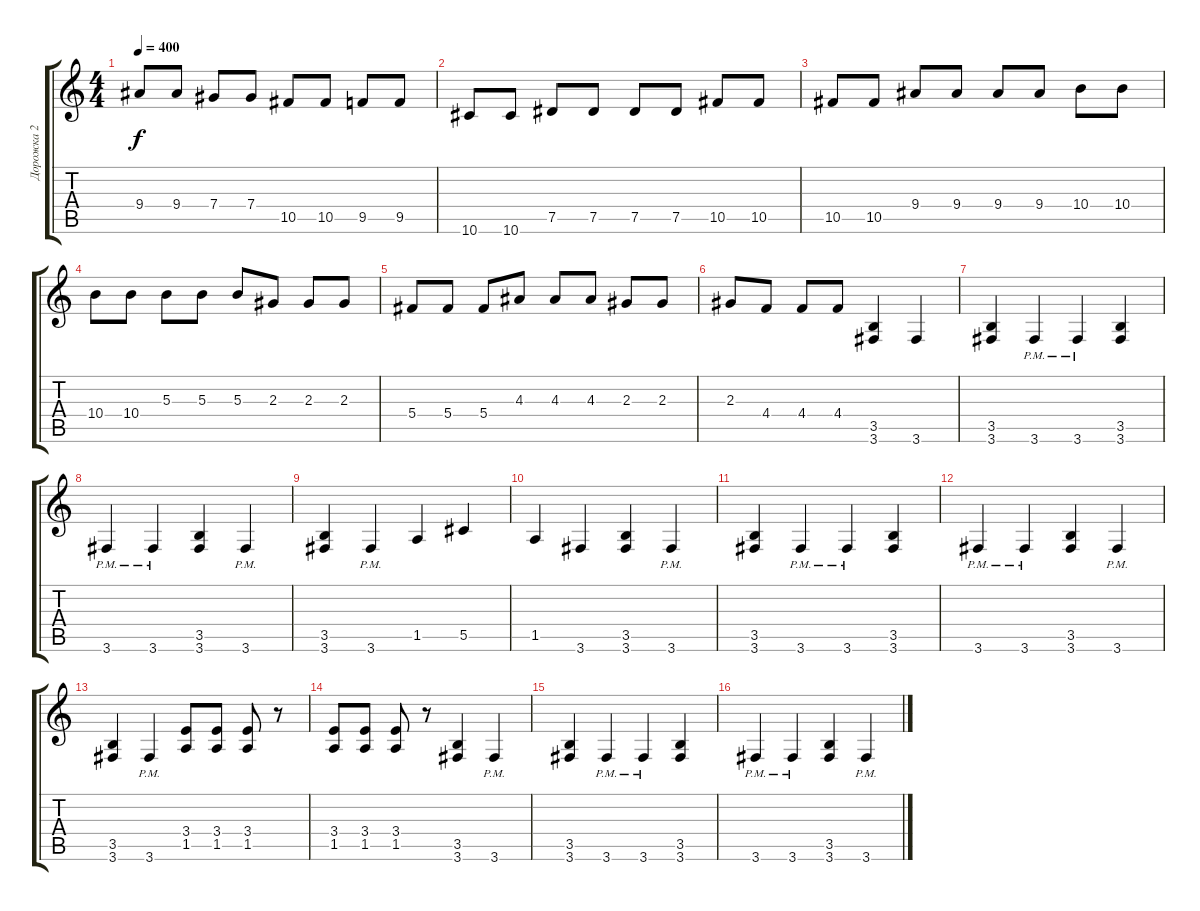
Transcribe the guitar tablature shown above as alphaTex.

\track ("Дорожка 2" "Дорожка 2") {instrument overdrivenguitar}
\staff {score tabs}
\tuning (Eb4 Bb3 Gb3 Db3 Ab2 Eb2) {hide}
\ts (4 4)
\tempo 400
\clef g2
\ks c
9.4.8{dy f} 9.4.8 7.4.8 7.4.8 10.5.8 10.5.8 9.5.8 9.5.8 |
10.6.8 10.6.8 7.5.8 7.5.8 7.5.8 7.5.8 10.5.8 10.5.8 |
10.5.8 10.5.8 9.4.8 9.4.8 9.4.8 9.4.8 10.4.8 10.4.8 |
10.4.8 10.4.8 5.3.8 5.3.8 5.3.8 2.3.8 2.3.8 2.3.8 |
5.4.8 5.4.8 5.4.8 4.3.8 4.3.8 4.3.8 2.3.8 2.3.8 |
2.3.8 4.4.8 4.4.8 4.4.8 (3.5 3.6).4 3.6.4 |
(3.5 3.6).4 3.6{pm}.4 3.6{pm}.4 (3.5 3.6).4 |
3.6{pm}.4 3.6{pm}.4 (3.5 3.6).4 3.6{pm}.4 |
(3.5 3.6).4 3.6{pm}.4 1.5.4 5.5.4 |
1.5.4 3.6.4 (3.5 3.6).4 3.6{pm}.4 |
(3.5 3.6).4 3.6{pm}.4 3.6{pm}.4 (3.5 3.6).4 |
3.6{pm}.4 3.6{pm}.4 (3.5 3.6).4 3.6{pm}.4 |
(3.5 3.6).4 3.6{pm}.4 (3.4 1.5).8 (3.4 1.5).8 (3.4 1.5).8 r.8 |
(3.4 1.5).8 (3.4 1.5).8 (3.4 1.5).8 r.8 (3.5 3.6).4 3.6{pm}.4 |
(3.5 3.6).4 3.6{pm}.4 3.6{pm}.4 (3.5 3.6).4 |
3.6{pm}.4 3.6{pm}.4 (3.5 3.6).4 3.6{pm}.4
